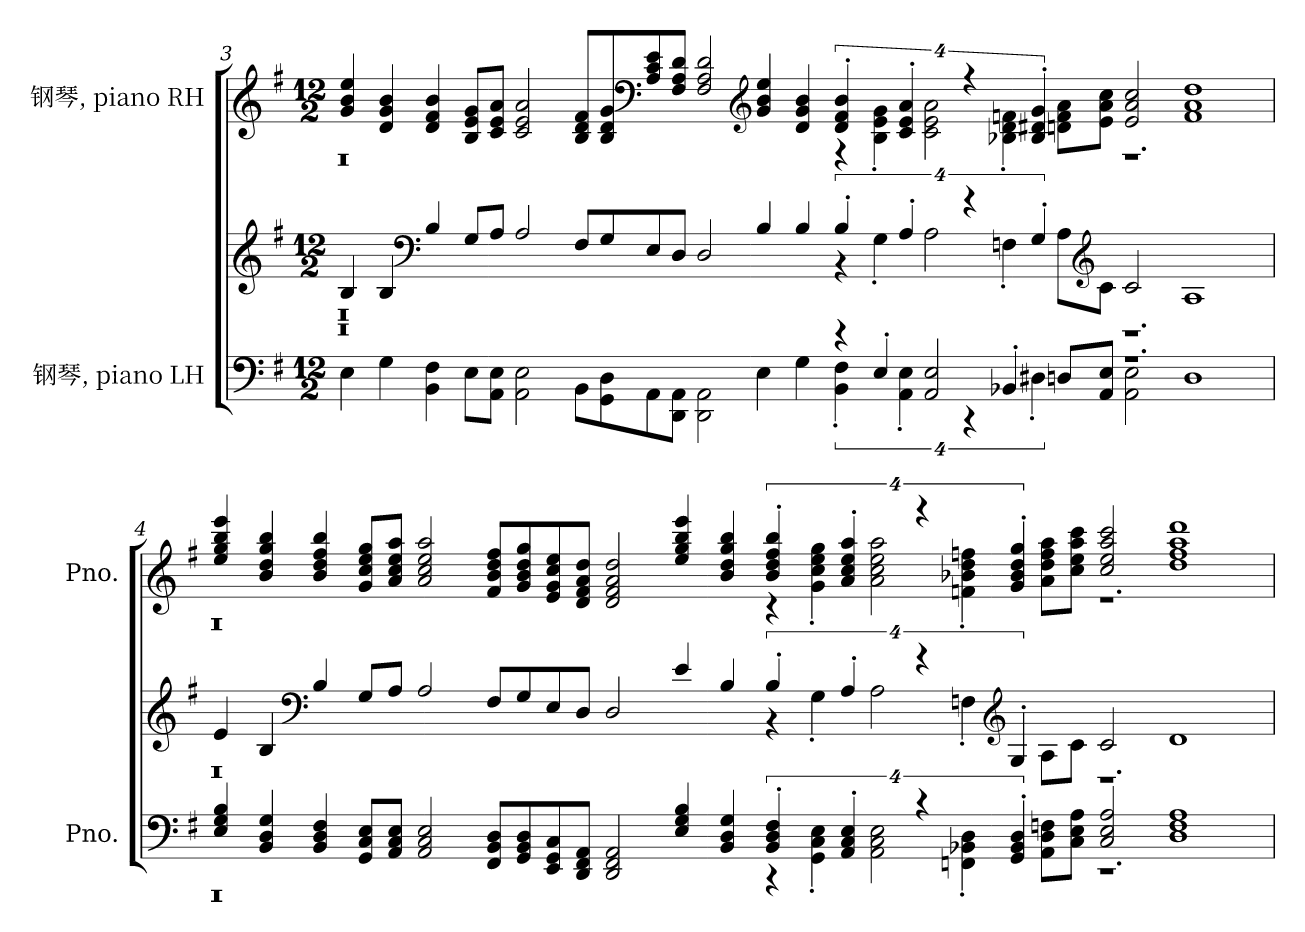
**kern	**kern	**kern
*part2	*part2	*part1
*staff3	*staff2	*staff1
*I"钢琴, piano LH	*	*I"钢琴, piano RH
*I'Pno.	*	*I'Pno.
!!LO:LB:g=z
*clefF4	*clefG2	*clefG2
*k[f#]	*k[f#]	*k[f#]
*M12/2	*M12/2	*M12/2
*MM65	*MM65	*MM65
=3	=3	=3
*^	*^	*^
0.r	4E\	4B/	0.r	4g/ 4b/ 4ee/	0.r
.	4G\	4B/	.	4d/ 4g/ 4b/	.
*	*	*clefF4	*	*	*
.	4BB\ 4F#\	4B/	.	4d/ 4f#/ 4b/	.
.	8E\L	8G/L	.	8B/ 8e/ 8g/L	.
.	8AA\ 8E\J	8A/J	.	8c/ 8e/ 8a/J	.
.	2AA\ 2E\	2A/	.	2c/ 2e/ 2a/	.
.	8BB\L	8F#/L	.	8B/ 8d/ 8f#/L	.
.	8GG\ 8D\	8G/	.	8B/ 8d/ 8g/	.
*	*	*	*	*clefF4	*
.	8AA\	8E/	.	8A/ 8c/ 8e/	.
.	8DD\ 8AA\J	8D/J	.	8F#/ 8A/ 8d/J	.
*	*	*	*	*MM64	*
.	2DD\ 2AA\	2D/	.	2F#/ 2A/ 2d/	.
*	*	*	*	*clefG2	*
.	4E\	4B/	.	4g/ 4b/ 4ee/	.
.	4G\	4B/	.	4d/ 4g/ 4b/	.
4r	8%3BB\' 8%3F#\'	8%3B'/	4r	8%3d/' 8%3f#/' 8%3b/'	4r
4E'/	.	.	4G'\	.	4B\' 4e\' 4g\'
.	8%3AA\' 8%3E\'	8%3A'/	.	8%3c/' 8%3e/' 8%3a/'	.
2AA/ 2E/	.	.	2A\	.	2c\ 2e\ 2a\
.	8%3r	8%3r	.	8%3r	.
4BB-X'/	.	.	4Fn'\	.	4B-X\' 4d\' 4fn\'
.	8%3D#X'\	8%3G'/	.	8%3B-/' 8%3d#X/' 8%3g/'	.
8Dn/L	.	.	8A\L	.	8dn\ 8f\ 8a\L
*	*	*clefG2	*	*	*
8AA/ 8E/J	.	.	8c\J	.	8e\ 8a\ 8cc\J
1.r	2AA\ 2E\	2c/	1.r	2e/ 2a/ 2cc/	1.r
*	*	*	*	*MM63	*
.	1D	1A	.	1f 1a 1dd	.
!!LO:LB:g=z	!!
=4	=4	=4	=4	=4	=4
*	*	*	*	*MM65	*
4E/ 4G/ 4B/	0.r	4e/	0.r	4ee/ 4gg/ 4bb/ 4eee/	0.r
4BB/ 4D/ 4G/	.	4B/	.	4b/ 4dd/ 4gg/ 4bb/	.
*	*	*clefF4	*	*	*
4BB/ 4D/ 4F#/	.	4B/	.	4b/ 4dd/ 4ff#/ 4bb/	.
8GG/ 8C/ 8E/L	.	8G/L	.	8g/ 8cc/ 8ee/ 8gg/L	.
8AA/ 8C/ 8E/J	.	8A/J	.	8a/ 8cc/ 8ee/ 8aa/J	.
2AA/ 2C/ 2E/	.	2A/	.	2a/ 2cc/ 2ee/ 2aa/	.
8FF#/ 8BB/ 8D/L	.	8F#/L	.	8f#/ 8b/ 8dd/ 8ff#/L	.
8GG/ 8BB/ 8D/	.	8G/	.	8g/ 8b/ 8dd/ 8gg/	.
8EE/ 8GG/ 8C/	.	8E/	.	8e/ 8g/ 8cc/ 8ee/	.
8DD/ 8FF#/ 8AA/J	.	8D/J	.	8d/ 8f#/ 8a/ 8dd/J	.
*	*	*	*	*MM64	*
2DD/ 2FF#/ 2AA/	.	2D/	.	2d/ 2f#/ 2a/ 2dd/	.
*	*	*	*	*MM65	*
4E/ 4G/ 4B/	.	4e/	.	4ee/ 4gg/ 4bb/ 4eee/	.
4BB/ 4D/ 4G/	.	4B/	.	4b/ 4dd/ 4gg/ 4bb/	.
8%3BB/' 8%3D/' 8%3F#/'	4r	8%3B'/	4r	8%3b/' 8%3dd/' 8%3ff#/' 8%3bb/'	4r
.	4GG\' 4C\' 4E\'	.	4G'\	.	4g\' 4cc\' 4ee\' 4gg\'
8%3AA/' 8%3C/' 8%3E/'	.	8%3A'/	.	8%3a/' 8%3cc/' 8%3ee/' 8%3aa/'	.
.	2AA\ 2C\ 2E\	.	2A\	.	2a\ 2cc\ 2ee\ 2aa\
8%3r	.	8%3r	.	8%3r	.
.	4FFn\' 4BB-X\' 4D\'	.	4Fn'\	.	4fn\' 4b-X\' 4dd\' 4ffn\'
*	*	*clefG2	*	*	*
8%3GG/' 8%3BB-/' 8%3D/'	.	8%3G'/	.	8%3g/' 8%3b-/' 8%3dd/' 8%3gg/'	.
.	8AA\ 8D\ 8Fn\L	.	8A\L	.	8a\ 8dd\ 8ff\ 8aa\L
.	8C\ 8E\ 8A\J	.	8c\J	.	8cc\ 8ee\ 8aa\ 8ccc\J
*	*	*	*	*MM64	*
2C/ 2E/ 2A/	1.r	2c/	1.r	2cc/ 2ee/ 2aa/ 2ccc/	1.r
*	*	*	*	*MM61	*
1D 1F 1A	.	1d	.	1dd 1ff 1aa 1ddd	.
*v	*v	*	*	*v	*v
*	*v	*v	*
=	=	=
*-	*-	*-
